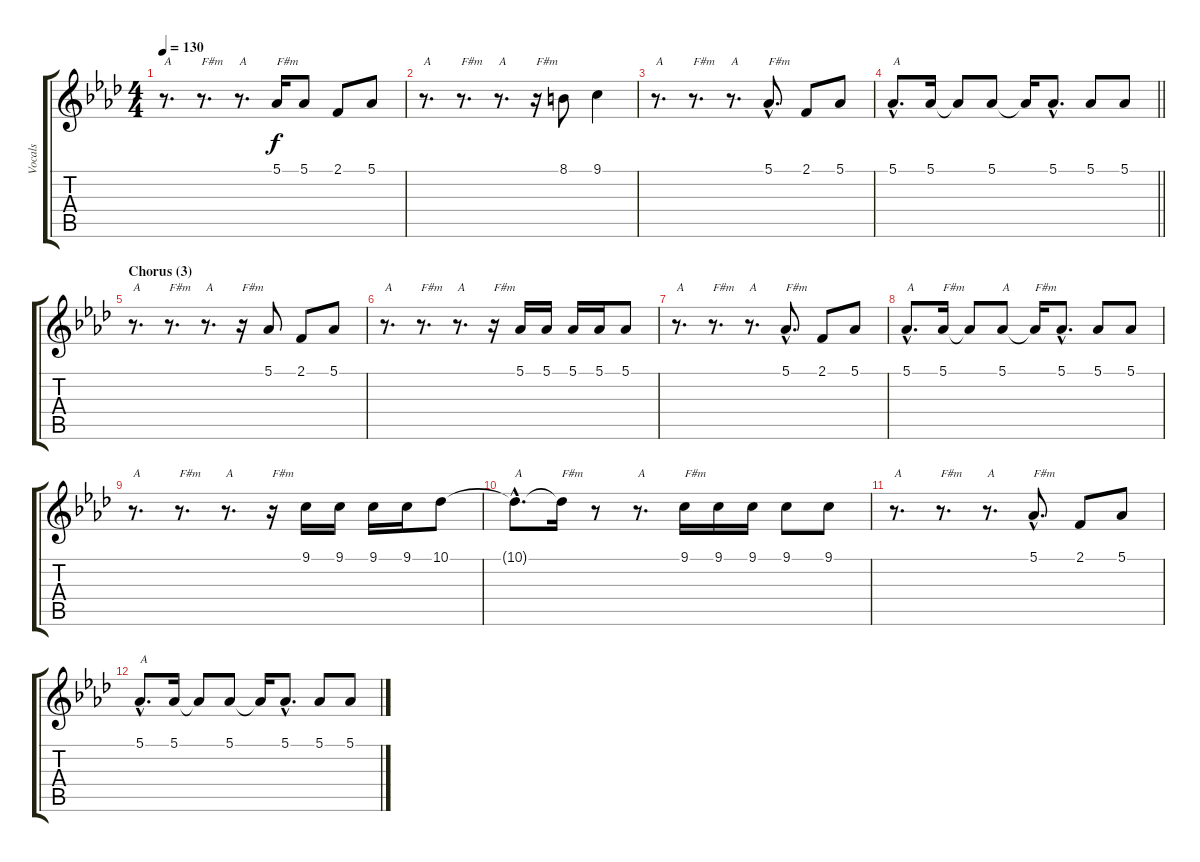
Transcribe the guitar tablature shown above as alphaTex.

\track ("Vocals" "Vocals") {instrument sopranosax}
\staff {score tabs}
\tuning (Eb4 Bb3 Gb3 Db3 Ab2 Eb2) {hide}
\ts (4 4)
\tempo 130
\clef g2
\ks fminor
r.8{d txt "A" dy f} r.8{d txt "F#m"} r.8{d txt "A"} 5.1.16{txt "F#m"} 5.1.8 2.1.8 5.1.8 |
r.8{d txt "A"} r.8{d txt "F#m"} r.8{d txt "A"} r.16{txt "F#m"} 8.1.8 9.1.4 |
r.8{d txt "A"} r.8{d txt "F#m"} r.8{d txt "A"} 5.1{hac}.8{d txt "F#m"} 2.1.8 5.1.8 |
\barLineRight lightlight
5.1{hac}.8{d txt "A"} 5.1.16 5.1{t}.8 5.1.8 5.1{t}.16 5.1{hac}.8{d} 5.1.8 5.1.8 |
\section ("" "Chorus (3)")
r.8{d txt "A"} r.8{d txt "F#m"} r.8{d txt "A"} r.16{txt "F#m"} 5.1.8 2.1.8 5.1.8 |
r.8{d txt "A"} r.8{d txt "F#m"} r.8{d txt "A"} r.16{txt "F#m"} 5.1.16 5.1.16 5.1.16 5.1.16 5.1.8 |
r.8{d txt "A"} r.8{d txt "F#m"} r.8{d txt "A"} 5.1{hac}.8{d txt "F#m"} 2.1.8 5.1.8 |
5.1{hac}.8{d txt "A"} 5.1.16{txt "F#m"} 5.1{t}.8 5.1.8{txt "A"} 5.1{t}.16{txt "F#m"} 5.1{hac}.8{d} 5.1.8 5.1.8 |
r.8{d txt "A"} r.8{d txt "F#m"} r.8{d txt "A"} r.16{txt "F#m"} 9.1.16 9.1.16 9.1.16 9.1.16 10.1.8 |
10.1{hac t}.8{d txt "A"} 10.1{t}.16{txt "F#m"} r.8 r.8{d txt "A"} 9.1.16{txt "F#m"} 9.1.16 9.1.16 9.1.8 9.1.8 |
r.8{d txt "A"} r.8{d txt "F#m"} r.8{d txt "A"} 5.1{hac}.8{d txt "F#m"} 2.1.8 5.1.8 |
5.1{hac}.8{d txt "A"} 5.1.16 5.1{t}.8 5.1.8 5.1{t}.16 5.1{hac}.8{d} 5.1.8 5.1.8
